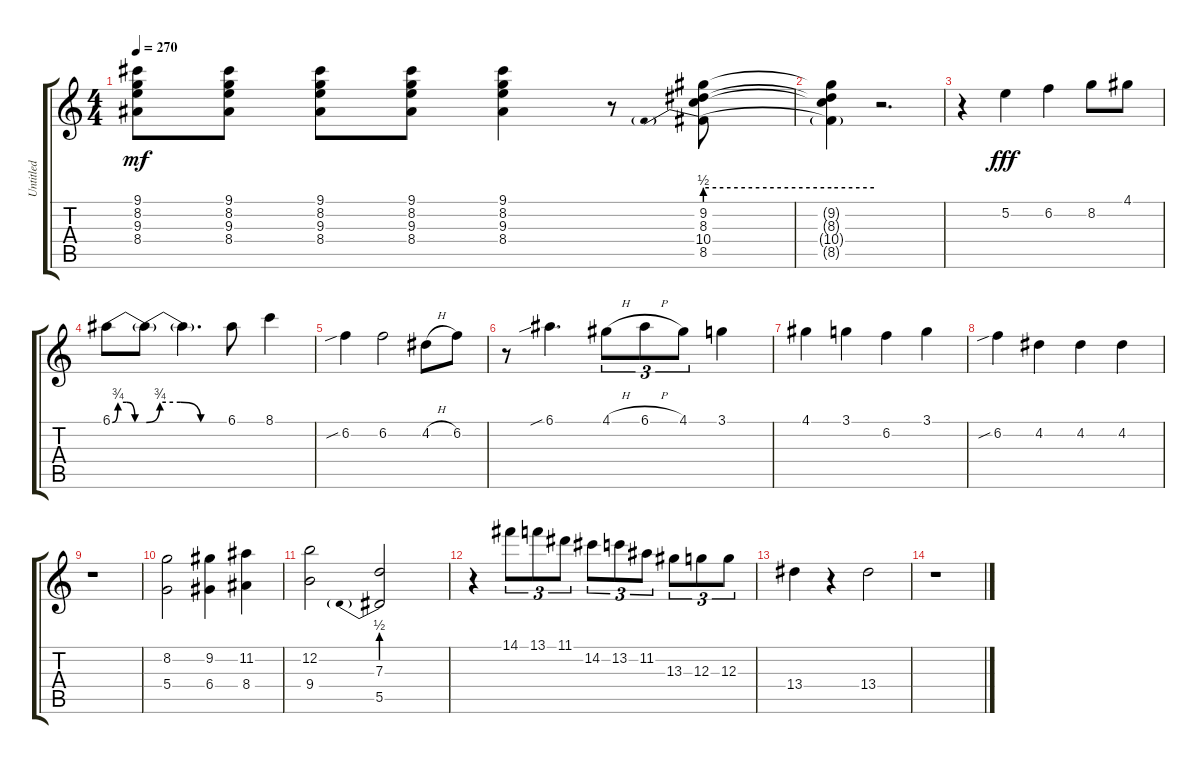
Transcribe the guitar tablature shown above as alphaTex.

\track ("Untitled" "Untitled") {instrument acousticguitarsteel}
\staff {score tabs}
\tuning (E4 B3 G3 D3 A2 E2) {hide}
\ts (4 4)
\tempo 270
\clef g2
\ks c
(9.1 8.2 9.3 8.4).8{dy mf} (9.1 8.2 9.3 8.4).8 (9.1 8.2 9.3 8.4).8 (9.1 8.2 9.3 8.4).8 (9.1 8.2 9.3 8.4).4 r.8 (9.2 8.3 10.4 8.5{be (prebend 0 2 60 2)}).8 |
(9.2{t} 8.3{t} 10.4{t} 8.5{be (hold 0 2 60 2) t}).4 r.2{d} |
r.4 5.2.4{dy fff} 6.2.4 8.2.8 4.1.8 |
6.1{be (custom 0 0 10 3 25 3 40 0 60 0)}.8 6.1{be (custom 0 0 10 3 25 3 40 0 60 0) t}.8 6.1{t}.4{d} 6.1.8 8.1.4 |
6.2{sib}.4 6.2.2 4.2{h}.8 6.2.8 |
r.8 6.1{sib}.4{d} 4.1{h}.8{tu (3 2)} 6.1{h}.8{tu (3 2)} 4.1.8{tu (3 2)} 3.1.4 |
4.1.4 3.1.4 6.2.4 3.1.4 |
6.2{sib}.4 4.2.4 4.2.4 4.2.4 |
r.1 |
(8.2 5.4).2 (9.2 6.4).4 (11.2 8.4).4 |
(12.2 9.4).2 (7.3 5.5{be (prebend 0 2 60 2)}).2 |
r.4 14.1.8{tu (3 2)} 13.1.8{tu (3 2)} 11.1.8{tu (3 2)} 14.2.8{tu (3 2)} 13.2.8{tu (3 2)} 11.2.8{tu (3 2)} 13.3.8{tu (3 2)} 12.3.8{tu (3 2)} 12.3.8{tu (3 2)} |
13.4.4 r.4 13.4.2 |
r.1
